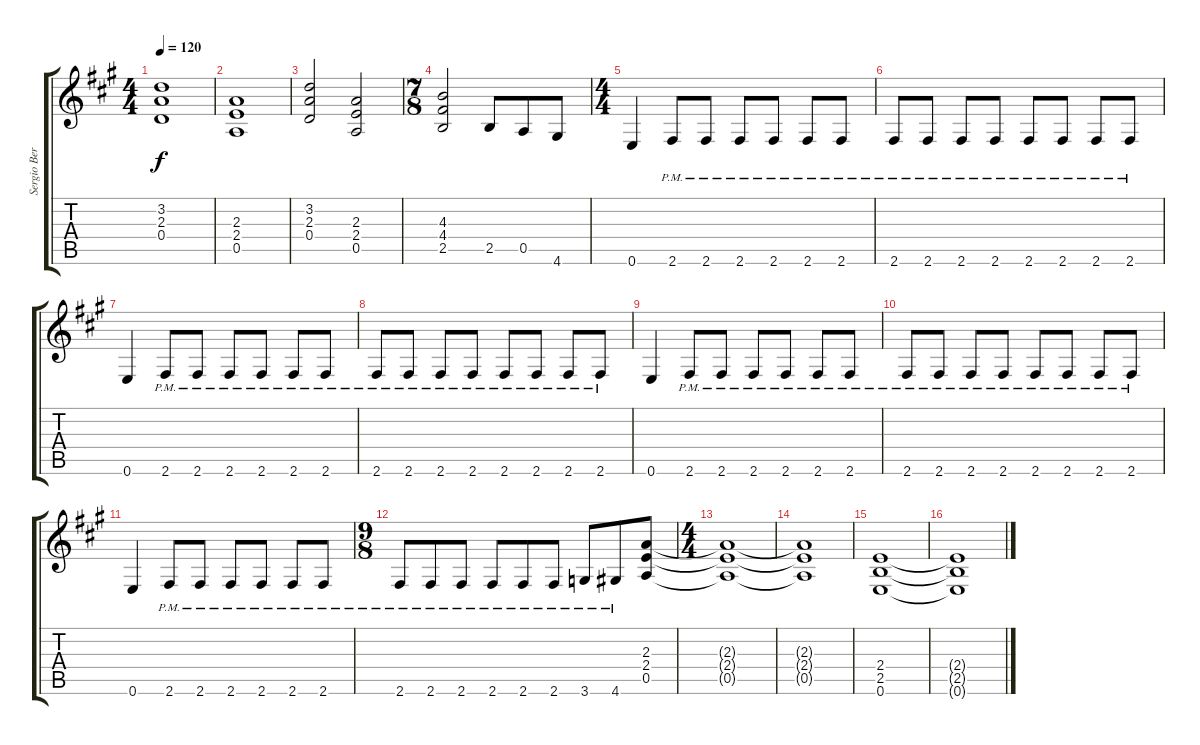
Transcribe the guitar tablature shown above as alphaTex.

\track ("Sergio Berdichevsky" "Sergio Ber") {instrument distortionguitar}
\staff {score tabs}
\tuning (E4 B3 G3 D3 A2 E2) {hide}
\ts (4 4)
\tempo 120
\clef g2
\ks a
(3.2{t} 2.3{t} 0.4{t}).1{dy f} |
(2.3 2.4 0.5).1 |
(3.2 2.3 0.4).2 (2.3 2.4 0.5).2 |
\ts (7 8)
(4.3 4.4 2.5).2 2.5.8 0.5.8 4.6.8 |
\ts (4 4)
0.6.4 2.6{pm}.8 2.6{pm}.8 2.6{pm}.8 2.6{pm}.8 2.6{pm}.8 2.6{pm}.8 |
2.6{pm}.8 2.6{pm}.8 2.6{pm}.8 2.6{pm}.8 2.6{pm}.8 2.6{pm}.8 2.6{pm}.8 2.6{pm}.8 |
0.6.4 2.6{pm}.8 2.6{pm}.8 2.6{pm}.8 2.6{pm}.8 2.6{pm}.8 2.6{pm}.8 |
2.6{pm}.8 2.6{pm}.8 2.6{pm}.8 2.6{pm}.8 2.6{pm}.8 2.6{pm}.8 2.6{pm}.8 2.6{pm}.8 |
0.6.4 2.6{pm}.8 2.6{pm}.8 2.6{pm}.8 2.6{pm}.8 2.6{pm}.8 2.6{pm}.8 |
2.6{pm}.8 2.6{pm}.8 2.6{pm}.8 2.6{pm}.8 2.6{pm}.8 2.6{pm}.8 2.6{pm}.8 2.6{pm}.8 |
0.6.4 2.6{pm}.8 2.6{pm}.8 2.6{pm}.8 2.6{pm}.8 2.6{pm}.8 2.6{pm}.8 |
\ts (9 8)
2.6{pm}.8 2.6{pm}.8 2.6{pm}.8 2.6{pm}.8 2.6{pm}.8 2.6{pm}.8 3.6{pm}.8 4.6{pm}.8 (2.3 2.4 0.5).8 |
\ts (4 4)
(2.3{t} 2.4{t} 0.5{t}).1 |
(2.3{t} 2.4{t} 0.5{t}).1 |
(2.4 2.5 0.6).1 |
(2.4{t} 2.5{t} 0.6{t}).1
